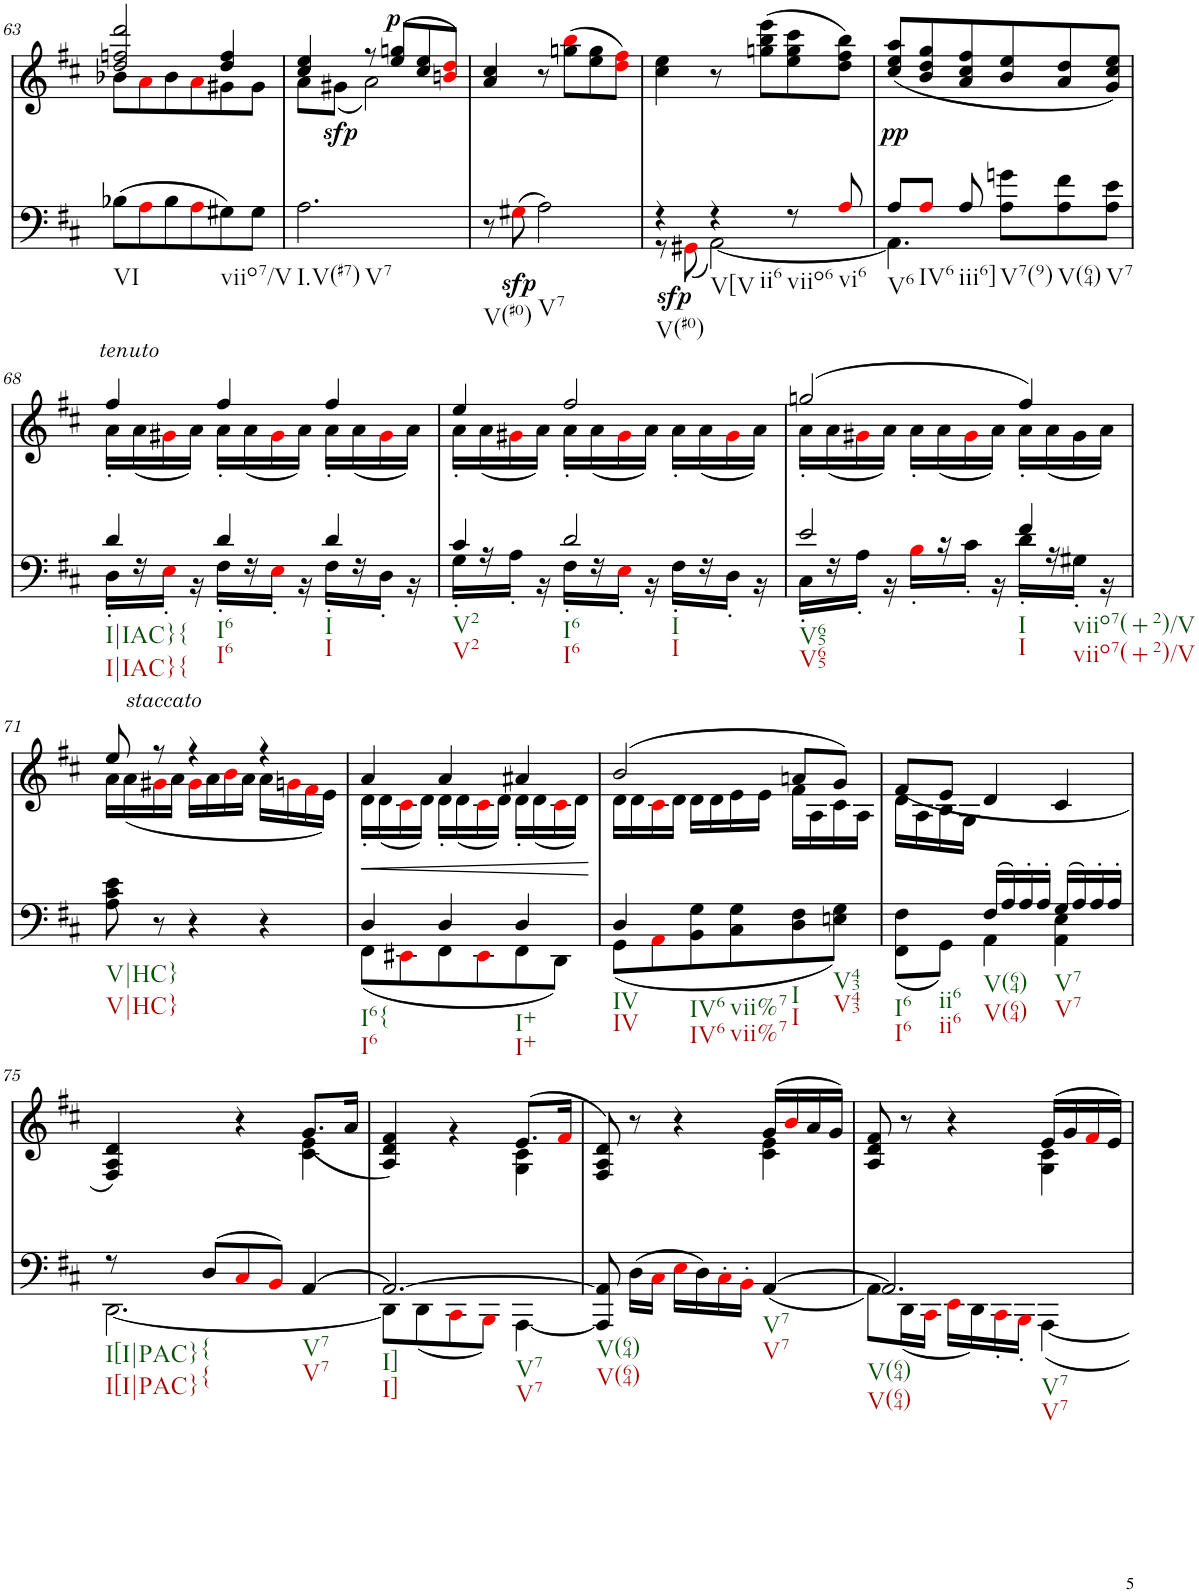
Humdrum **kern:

**kern	**dynam	**harte	**kern	**dynam
*part2	*part2	*part2	*part1	*part1
*staff2	*staff2	*	*staff1	*staff1
*I"piano	*	*	*I"piano	*
*I'Pno	*	*	*I'Pno	*
!!LO:PB:g=z
*clefF4	*	*	*clefG2	*
*k[f#c#]	*	*	*k[f#c#]	*
*D:	*	*	*D:	*
*M3/4	*	*	*M3/4	*
=63	=63	=63	=63	=63
*	*	*	*^	*
(8B-X\L	.	.	2dd/ 2ffn/ 2ddd/	8b-X\L	.
8Ai\	.	.	.	8ai\	.
8B-\	.	.	.	8b-\	.
8Ai\	.	.	.	8ai\	.
8G#X\)	.	.	4dd/ 4ff/	8g#X\	.
8G#\J	.	.	.	8g#\J	.
=64	=64	=64	=64	=64	=64
2.A\	.	.	4cc#/ 4ee/	8a\L	.
!	!	!	!	!	!LO:DY:b
.	.	.	.	(8g#X\J	sfp
.	.	.	8r	2a\)	.
!	!	!	!	!	!LO:DY:a
.	.	.	(8ee/ 8ggn/L	.	p
.	.	.	8cc#/ 8ee/	.	.
.	.	.	8bni/ 8ddi/J)	.	.
*	*	*	*v	*v	*
=65	=65	=65	=65	=65
8r	.	.	4a/ 4cc#/	.
!	!LO:DY:b	!	!	!
(8G#Xi\	sfp	.	.	.
2A\)	.	.	8r	.
.	.	.	(8ggn\ 8bbi\L	.
.	.	.	8ee\ 8gg\	.
.	.	.	8ddi\ 8ff#i\J)	.
=66	=66	=66	=66	=66
*^	*	*	*	*
4r	8r	.	.	4cc#\ 4ee\	.
!	!	!LO:DY:b	!	!	!
.	(8GG#Xi\	sfp	.	.	.
4r	[2AA\)	.	.	8r	.
.	.	.	.	(8ggn\ 8bb\ 8eee\L	.
8r	.	.	.	8ee\ 8gg\ 8ccc#\	.
8Ai/	.	.	.	8dd\ 8ff#\ 8bb\J)	.
=67	=67	=67	=67	=67	=67
!	!	!	!	!	!LO:DY:b
8A/L	4.AA\]	.	.	(8cc#/ 8ee/ 8aa/L	pp
8Ai/J	.	.	.	8b/ 8dd/ 8gg/	.
8A/	.	.	.	8a/ 8cc#/ 8ff#/	.
8A\ 8gn\L	4.ryy	.	.	8b/ 8ee/	.
8A\ 8f#\	.	.	.	8a/ 8dd/	.
8A\ 8e\J	.	.	.	8g/ 8cc#/ 8ee/J)	.
!!LO:LB:g=z
=68	=68	=68	=68	=68	=68
*	*	*	*	*^	*
4d/	16D'\LL	.	.	4ff#/	16a'\LL	.
!	!	!	!	!	!	!LO:DY:a
.	16r	.	.	.	(16a\	other-dynamics
.	16E'i\JJ	.	.	.	16g#Xi\	.
.	16r	.	.	.	16a\JJ)	.
4d/	16F#'\LL	.	.	4ff#/	16a'\LL	.
.	16r	.	.	.	(16a\	.
.	16E'i\JJ	.	.	.	16g#i\	.
.	16r	.	.	.	16a\JJ)	.
4d/	16F#'\LL	.	.	4ff#/	16a'\LL	.
.	16r	.	.	.	(16a\	.
.	16D'\JJ	.	.	.	16g#i\	.
.	16r	.	.	.	16a\JJ)	.
=69	=69	=69	=69	=69	=69	=69
4c#/	16G'\LL	.	.	4ee/	16a'\LL	.
.	16r	.	.	.	(16a\	.
.	16A'\JJ	.	.	.	16g#Xi\	.
.	16r	.	.	.	16a\JJ)	.
2d/	16F#'\LL	.	.	2ff#/	16a'\LL	.
.	16r	.	.	.	(16a\	.
.	16E'i\JJ	.	.	.	16g#i\	.
.	16r	.	.	.	16a\JJ)	.
.	16F#'\LL	.	.	.	16a'\LL	.
.	16r	.	.	.	(16a\	.
.	16D'\JJ	.	.	.	16g#i\	.
.	16r	.	.	.	16a\JJ)	.
=70	=70	=70	=70	=70	=70	=70
2e/	16C#'\LL	.	.	(2ggn/	16a'\LL	.
.	16r	.	.	.	(16a\	.
.	16A'\JJ	.	.	.	16g#Xi\	.
.	16r	.	.	.	16a\JJ)	.
.	16B'i\LL	.	.	.	16a'\LL	.
.	16r	.	.	.	(16a\	.
.	16c#'\JJ	.	.	.	16g#i\	.
.	16r	.	.	.	16a\JJ)	.
4f#/	16d'\LL	.	.	4ff#/)	16a'\LL	.
.	16r	.	.	.	(16a\	.
.	16G#X'\JJ	.	.	.	16g#\	.
.	16r	.	.	.	16a\JJ)	.
*v	*v	*	*	*	*	*
!!LO:LB:g=z	!!
=71	=71	=71	=71	=71	=71
8A\ 8c#\ 8e\	.	.	8ee/	16a\LL	.
.	.	.	.	(16a\	.
!	!	!	!	!	!LO:DY:a
8r	.	.	8r	16g#Xi\	other-dynamics
.	.	.	.	16a\JJ	.
4r	.	.	4r	16g#i\LL	.
.	.	.	.	16a\	.
.	.	.	.	16bi\	.
.	.	.	.	16a\JJ	.
4r	.	.	4r	16a\LL	.
.	.	.	.	16gni\	.
.	.	.	.	16f#i\	.
.	.	.	.	16e\JJ)	.
=72	=72	=72	=72	=72	=72
*^	*	*	*	*	*
4D/	(8FF#\L	.	.	4a/	16d'\LL	.
.	.	.	.	.	(16d\	.
.	8EE#Xi\	.	.	.	16c#i\	.
.	.	.	.	.	16d\JJ)	.
4D/	8FF#\	.	.	4a/	16d'\LL	.
.	.	.	.	.	(16d\	.
.	8EE#i\	.	.	.	16c#i\	.
.	.	.	.	.	16d\JJ)	.
4D/	8FF#\	.	.	4a#X/	16d'\LL	.
.	.	.	.	.	(16d\	.
.	8DD\J)	.	.	.	16c#i\	.
.	.	.	.	.	16d\JJ)	.
=73	=73	=73	=73	=73	=73	=73
4D/	(8GG\L	.	.	(2b/	16d\LL	.
.	.	.	.	.	16d\	.
.	8AAi\	.	.	.	16c#i\	.
.	.	.	.	.	16d\JJ	.
4ryy	8BB\ 8G\	.	.	.	16d\LL	.
.	.	.	.	.	16d\	.
.	8C#\ 8G\	.	.	.	16e\	.
.	.	.	.	.	16e\JJ	.
4ryy	8D\ 8F#\	.	.	8an/L	16f#\LL	.
.	.	.	.	.	16A\	.
.	8En\ 8G\J)	.	.	8g/J)	16c#\	.
.	.	.	.	.	16A\JJ	.
=74	=74	=74	=74	=74	=74	=74
4ryy	(8FF#\ 8F#\L	.	.	(8f#/L	16d\LL	.
.	.	.	.	.	16A\	.
.	8GG\J)	.	.	8e/J	16B\	.
.	.	.	.	.	16G\JJ	.
(16F#/LL	4AA\	.	.	4d/	4ryy	.
16A/)	.	.	.	.	.	.
16A'/	.	.	.	.	.	.
16A'/JJ	.	.	.	.	.	.
(16G/LL	4AA\ 4E\	.	.	4c#/	4ryy	.
16A/)	.	.	.	.	.	.
16A'/	.	.	.	.	.	.
16A'/JJ	.	.	.	.	.	.
!!LO:LB:g=z	!!
=75	=75	=75	=75	=75	=75	=75
!	!	!	!LO:H:kt={	!	!	!
8r	[2.DD\	.	N	4ryy	4F#/ 4A/ 4d/)	.
!	!	!	!LO:H:kt={	!	!	!
(8D/L	.	.	N	.	.	.
8C#i/	.	.	.	4r	4ryy	.
8BBi/J)	.	.	.	.	.	.
[4AA/	.	.	.	(8.g/L	4c#\ 4e\	.
.	.	.	.	16a/Jk	.	.
=76	=76	=76	=76	=76	=76	=76
2.AA/_	8DD\L]	.	.	2ryy	4A/ 4d/ 4f#/)	.
.	(8DD\	.	.	.	.	.
.	8CC#i\	.	.	.	4r	.
.	8BBBi\J)	.	.	.	.	.
.	[4AAA\	.	.	(8.e/L	4G\ 4c#\	.
.	.	.	.	16f#i/Jk	.	.
*v	*v	*	*	*	*	*
=77	=77	=77	=77	=77	=77
8AAA/] 8AA/]	.	.	8F#/ 8A/ 8d/)	2ryy	.
(16D\LL	.	.	8r	.	.
16C#i\JJ	.	.	.	.	.
16Ei\LL	.	.	4r	.	.
16D\)	.	.	.	.	.
16C#'i\	.	.	.	.	.
16BB'i\JJ	.	.	.	.	.
([4AA/	.	.	(16g/LL	4c#\ 4e\	.
.	.	.	16bi/	.	.
.	.	.	16a/	.	.
.	.	.	16g/JJ)	.	.
=78	=78	=78	=78	=78	=78
*^	*	*	*	*	*
2.AA/]	8AA\L)	.	.	8A/ 8d/ 8f#/	2ryy	.
.	(16DD\L	.	.	8r	.	.
.	16CC#i\JJ	.	.	.	.	.
.	16EEi\LL	.	.	4r	.	.
.	16DD\)	.	.	.	.	.
.	16CC#'i\	.	.	.	.	.
.	16BBB'i\JJ	.	.	.	.	.
.	[4AAA\	.	.	(16e/LL	4G\ 4c#\	.
.	.	.	.	16g/	.	.
.	.	.	.	16f#i/	.	.
.	.	.	.	16e/JJ)	.	.
*v	*v	*	*	*	*	*
*	*	*	*v	*v	*
=	=	=	=	=
*-	*-	*-	*-	*-
